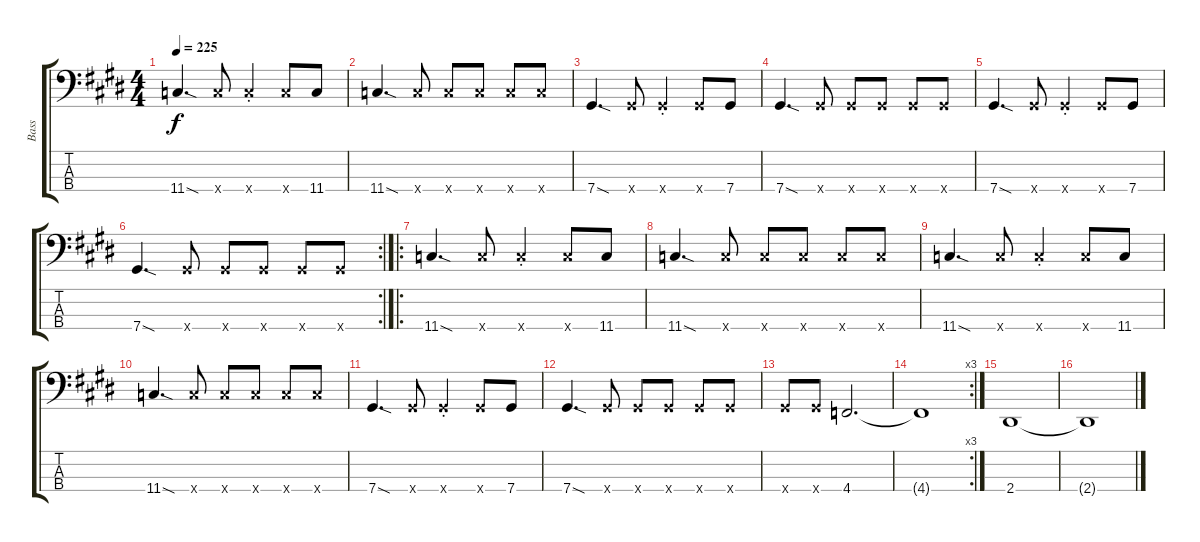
\track ("Bass" "Bass") {instrument electricbasspick}
\staff {score tabs}
\tuning (Gb2 Db2 Ab1 Db1) {hide}
\ts (4 4)
\tempo 225
\clef f4
\ks c#minor
11.4{sod}.4{d dy f} 11.4{x}.8 11.4{st x}.4 11.4{x}.8 11.4.8 |
11.4{sod}.4{d} 11.4{x}.8 11.4{x}.8 11.4{x}.8 11.4{x}.8 11.4{x}.8 |
\ks e
7.4{sod}.4{d} 7.4{x}.8 7.4{st x}.4 7.4{x}.8 7.4.8 |
\ks c#minor
7.4{sod}.4{d} 7.4{x}.8 7.4{x}.8 7.4{x}.8 7.4{x}.8 7.4{x}.8 |
7.4{sod}.4{d} 7.4{x}.8 7.4{st x}.4 7.4{x}.8 7.4.8 |
\rc 2
7.4{sod}.4{d} 7.4{x}.8 7.4{x}.8 7.4{x}.8 7.4{x}.8 7.4{x}.8 |
\ro
\ks e
11.4{sod}.4{d} 11.4{x}.8 11.4{st x}.4 11.4{x}.8 11.4.8 |
\ks c#minor
11.4{sod}.4{d} 11.4{x}.8 11.4{x}.8 11.4{x}.8 11.4{x}.8 11.4{x}.8 |
11.4{sod}.4{d} 11.4{x}.8 11.4{st x}.4 11.4{x}.8 11.4.8 |
11.4{sod}.4{d} 11.4{x}.8 11.4{x}.8 11.4{x}.8 11.4{x}.8 11.4{x}.8 |
\ks e
7.4{sod}.4{d} 7.4{x}.8 7.4{st x}.4 7.4{x}.8 7.4.8 |
\ks c#minor
7.4{sod}.4{d} 7.4{x}.8 7.4{x}.8 7.4{x}.8 7.4{x}.8 7.4{x}.8 |
7.4{x}.8 7.4{x}.8 4.4.2{d} |
\rc 3
4.4{t}.1 |
\ks e
2.4.1 |
\ks c#minor
2.4{t}.1
